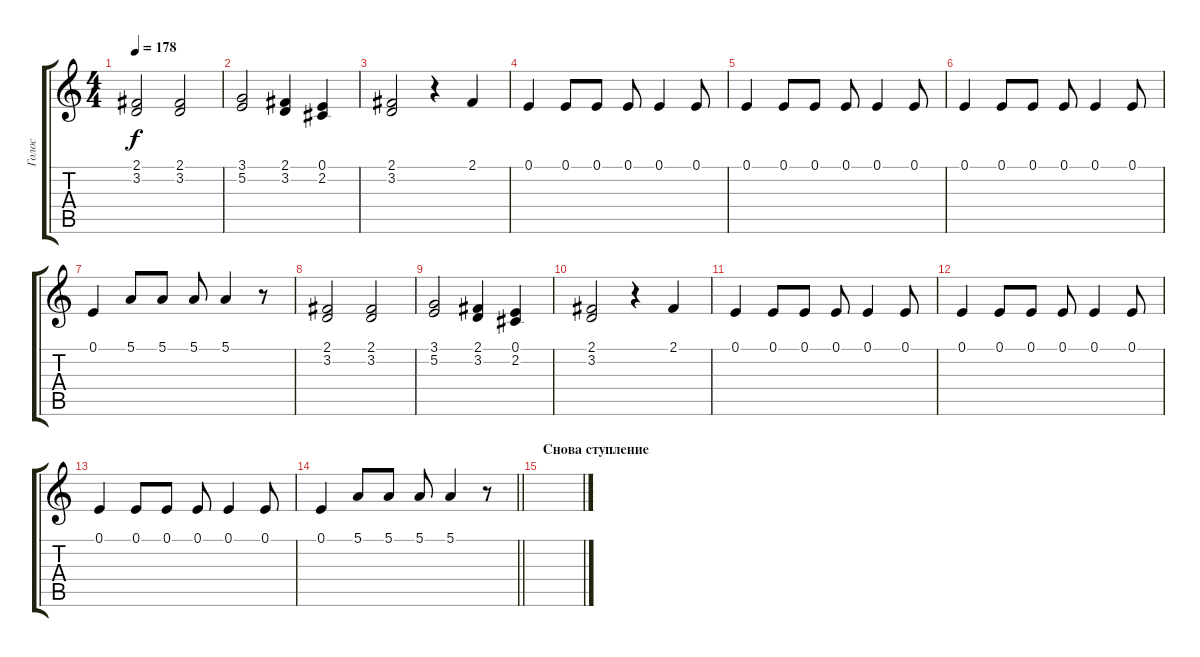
\track ("Голос" "Голос") {instrument violin}
\staff {score tabs}
\tuning (E4 B3 G3 D3 A2 E2) {hide}
\ts (4 4)
\tempo 178
\clef g2
\ks c
(2.1 3.2).2{dy f} (2.1 3.2).2 |
(3.1 5.2).2 (2.1 3.2).4 (0.1 2.2).4 |
(2.1 3.2).2 r.4 2.1.4 |
0.1.4 0.1.8 0.1.8 0.1.8 0.1.4 0.1.8 |
0.1.4 0.1.8 0.1.8 0.1.8 0.1.4 0.1.8 |
0.1.4 0.1.8 0.1.8 0.1.8 0.1.4 0.1.8 |
0.1.4 5.1.8 5.1.8 5.1.8 5.1.4 r.8 |
(2.1 3.2).2 (2.1 3.2).2 |
(3.1 5.2).2 (2.1 3.2).4 (0.1 2.2).4 |
(2.1 3.2).2 r.4 2.1.4 |
0.1.4 0.1.8 0.1.8 0.1.8 0.1.4 0.1.8 |
0.1.4 0.1.8 0.1.8 0.1.8 0.1.4 0.1.8 |
0.1.4 0.1.8 0.1.8 0.1.8 0.1.4 0.1.8 |
\barLineRight lightlight
0.1.4 5.1.8 5.1.8 5.1.8 5.1.4 r.8 |
\section ("" "Снова ступление")
